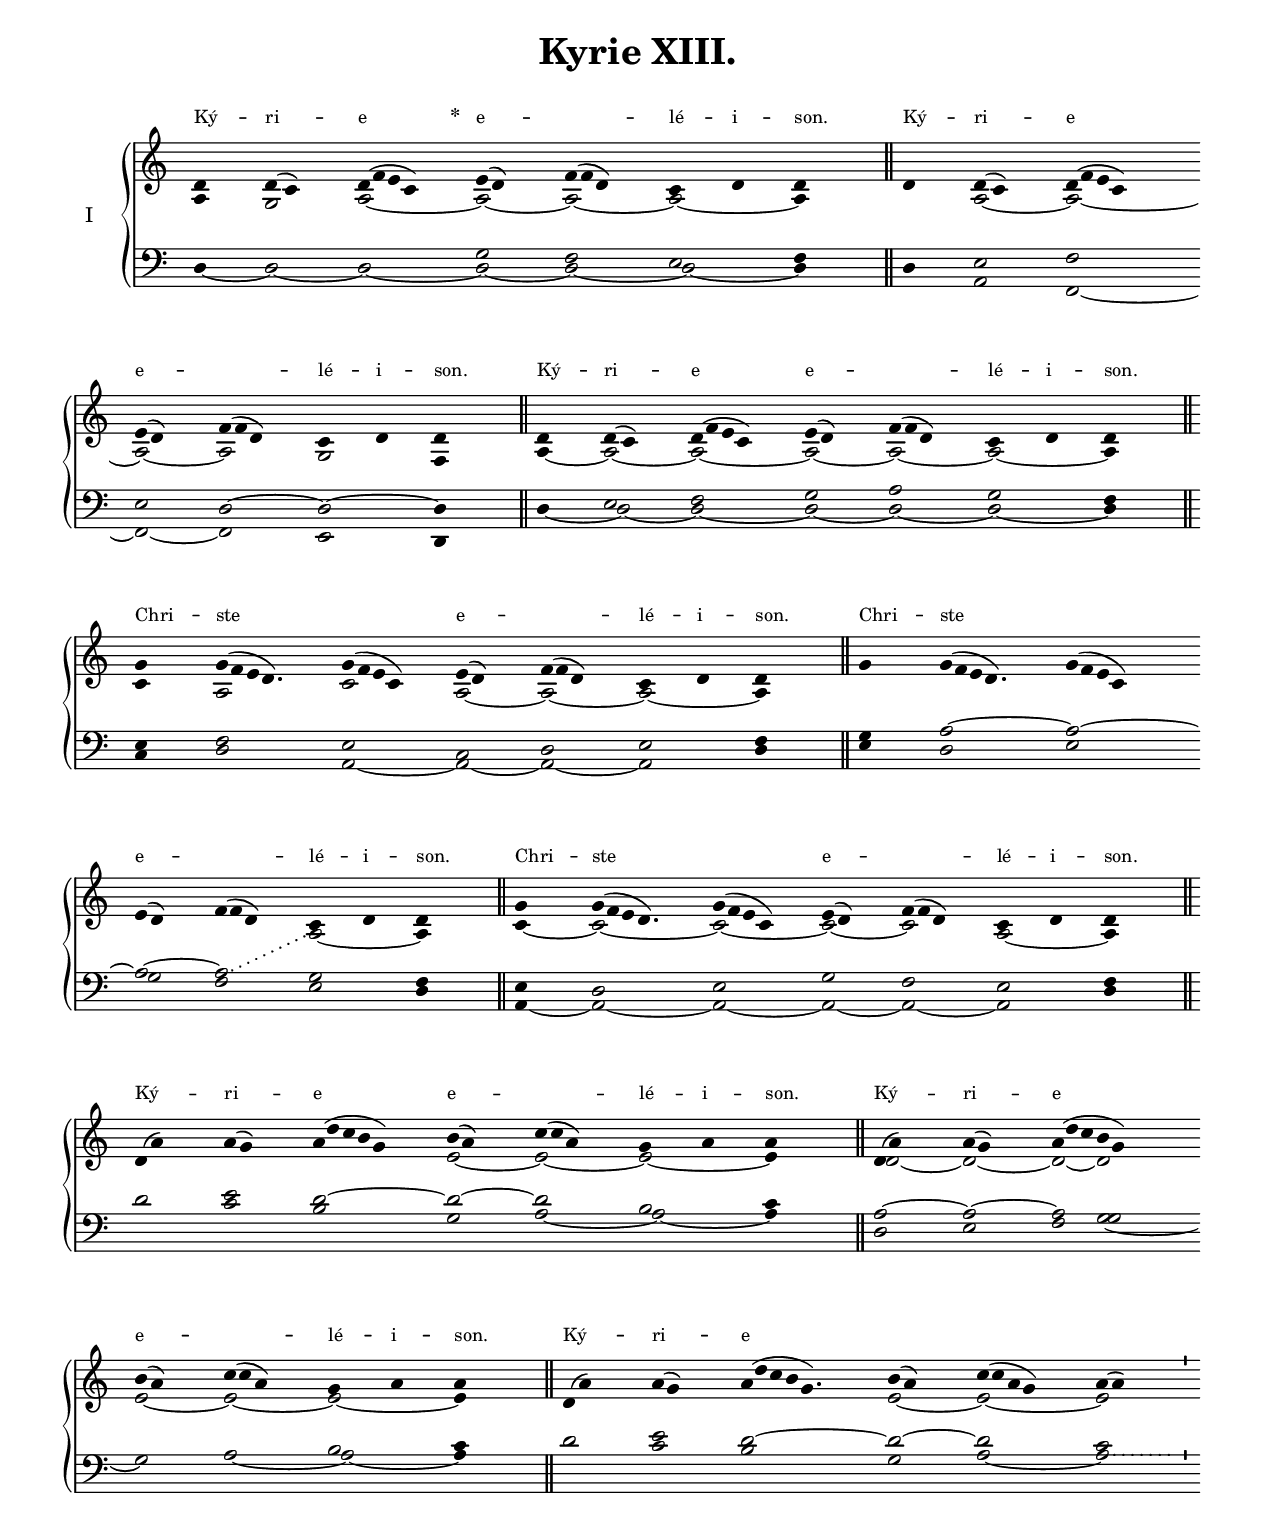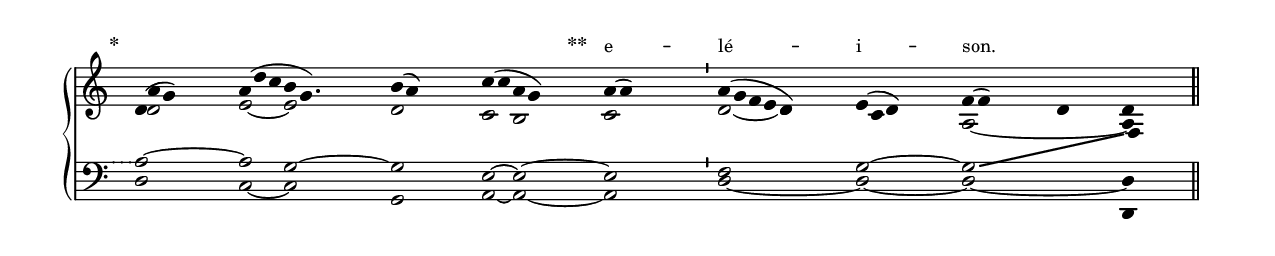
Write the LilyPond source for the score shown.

\version "2.18"
\include "gregorian.ly"
\include "noh2.ily"

%Page reference: page v.73
%(volume.page)

global = {
 \key d \dorian
 \cadenzaOn 
 \override Glissando #'thickness = #2.0
}

\header {
  title = \markup \center-column {"Kyrie XIII." \vspace #1 }
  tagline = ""
  composer = ""
}

\paper {
 #(include-special-characters)
  oddHeaderMarkup = \markup \fill-line {
    \line {}
    \center-column {
      \on-the-fly #first-page     " "
      \on-the-fly #not-first-page ""
    }
    \line { \on-the-fly #print-page-number-check-first \fromproperty #'page:page-number-string }
  }
  evenHeaderMarkup = \markup \fill-line {
    \line { \on-the-fly #print-page-number-check-first \fromproperty #'page:page-number-string }
    \center-column { "" }
    \line {}
  }
}

chantText = \lyricmode {
Ký -- ri -- e 
\set stanza = " * " e -- _ lé -- i -- son. 
Ký -- ri -- e e -- _ lé -- i -- son. 
Ký -- ri -- e e -- _ lé -- i -- son. 
Chri -- ste _ e -- _ lé -- i -- son. 
Chri -- ste _ e -- _ lé -- i -- son. 
Chri -- ste _ e -- _ lé -- i -- son. 
Ký -- ri -- e e -- _ lé -- i -- son. 
Ký -- ri -- e e -- _ lé -- i -- son. 
Ký -- ri -- e _ _ _ 
\set stanza = " * " _ _ _ _ 
\set stanza = " ** "  e -- lé -- i -- son. }

chantMusic = {
\tieDown   d'4 d'4 ( c'4) d'4 ( f'4 e'4 c'4)  e'4 ( d'4) f'4 ( f'4 d'4) c'4 d'4 d'4 \finalis
 d'4 d'4 ( c'4) d'4 ( f'4 e'4 c'4)  \forceBreak
 e'4 ( d'4) f'4 ( f'4 d'4) c'4 d'4 d'4 \finalis
 d'4 d'4 ( c'4) d'4 ( f'4 e'4 c'4)  e'4 ( d'4) f'4 ( f'4 d'4) c'4 d'4 d'4 \finalis
 \forceBreak
 g'4 g'4 ( f'4 e'4 d'4.) g'4 ( f'4 e'4 c'4) e'4 ( d'4) f'4 ( f'4 d'4) c'4 d'4 d'4 \finalis
 g'4 g'4 ( f'4 e'4 d'4.) g'4 ( f'4 e'4 c'4) \forceBreak
 e'4 ( d'4) f'4 ( f'4 d'4) c'4 d'4 d'4 \finalis
 g'4 g'4 ( f'4 e'4 d'4.) g'4 ( f'4 e'4 c'4) e'4 ( d'4) f'4 ( f'4 d'4) c'4 d'4 d'4 \finalis
 \forceBreak
 d'4 ( a'4) a'4 ( g'4) a'4 ( d''4 c''4 b'4 g'4) b'4 ( a'4) c''4 ( c''4 a'4) g'4 a'4 a'4 \finalis
 d'4 ( a'4) a'4 ( g'4) a'4 ( d''4 c''4 b'4 g'4) \forceBreak
 b'4 ( a'4) c''4 ( c''4 a'4) g'4 a'4 a'4 \finalis
 d'4 ( a'4) a'4 ( g'4) a'4 ( d''4 c''4 b'4 g'4.) b'4 ( a'4) c''4 ( c''4 a'4 g'4) a'4 ( a'4) \divisioMinima
 \forceBreak
 d'4 ( a'4 g'4) a'4 ( d''4 c''4 b'4 g'4.) b'4 ( a'4) c''4 ( c''4 a'4 g'4) a'4 ( a'4) \divisioMinima
 a'4 ( g'4 f'4 e'4 d'4) e'4 ( c'4 d'4) f'4 ( f'4) d'4 d'4 \finalis

}

altoMusic = {
a4 g2 a2*4/2 ~ a2 ~ a2*3/2 ~ a2 ~ a4 \finalis
r4 a2 ~ a2*4/2 ~ a2 ~ a2*3/2 g2 f4 \finalis
a4 ~ a2 ~ a2*4/2 ~ a2 ~ a2*3/2 ~ a2 ~ a4 \finalis
c'4 a2*9/4 c'2*4/2 a2 ~ a2*3/2 ~ a2 ~ a4 \finalis
s2*29/4 a2 ~ a4 \finalis
c'4 ~ c'2*9/4 ~ c'2*4/2 ~ c'2 ~ c'2*3/2 a2 ~ a4 \finalis
r2*9/2 e'2 ~ e'2*3/2 ~ e'2 ~ e'4 \finalis
d'2 ~ d'2 ~ d'2*3/2 ~ d'2 e'2 ~ e'2*3/2 ~ e'2 ~ e'4 \finalis
r2*19/4 e'2 ~ e'2*4/2 ~ e'2 \divisioMinima
d'2*3/2 e'2*3/2 ~ e'2*5/4 d'2 c'2 b2 c'2 \divisioMinima
d'2*4/2 ~ d'4 r2*3/2 a2*3/2 ~ a4 \finalis
}

tenorMusic = {
r2*7/2 g2 f2*3/2 e2 f4 \finalis
r4 e2 f2*4/2 e2 d2*3/2 ~ d2 ~ d4 \finalis
r4 e2 f2*4/2 g2 a2*3/2 g2 f4 \finalis
e4 f2*9/4 e2*4/2 c2 d2*3/2 e2 f4 \finalis
g4 a2*9/4 ~ a2*4/2 ~ a2 ~ a2*3/2 g2 f4 \finalis
e4 d2*9/4 e2*4/2 g2 f2*3/2 e2 f4 \finalis
d'2 e'2 d'2*5/2 ~ d'2 ~ d'2*3/2 b2 c'4 \finalis
a2 ~ a2 ~ a2*3/2 \shiftRight g2 r2*5/2 b2 c'4 \finalis
d'2 e'2 d'2*11/4 ~ d'2 ~ d'2*4/2 c'2 \divisioMinima
a2*3/2 ~ a2*3/2 g2*5/4 ~ g2 e2 ~ e2 ~ e2 \divisioMinima
f2*5/2 g2*3/2 ~ g2*3/2 -\tweak Glissando.Y-offset #-0.8 \glissando \change Staff = "up" f4 \finalis
}

bassMusic = {
d4 ~ d2 ~ d2*4/2 ~ d2 ~ d2*3/2 ~ d2 ~ d4 \finalis
d4 a,2 f,2*4/2 ~ f,2 ~ f,2*3/2 e,2 d,4 \finalis
d4 ~ d2 ~ d2*4/2 ~ d2 ~ d2*3/2 ~ d2 ~ d4 \finalis
c4 d2*9/4 a,2*4/2 ~ a,2 ~ a,2*3/2 ~ a,2 d4 \finalis
e4 d2*9/4 e2*4/2 g2 f2*3/2 e2 d4 \finalis
a,4 ~ a,2*9/4 ~ a,2*4/2 ~ a,2 ~ a,2*3/2 ~ a,2 d4 \finalis
r2 c'2 b2*5/2 g2 a2*3/2 ~ a2 ~ a4 \finalis
d2 e2 f2*3/2 g2 ~ g2 a2*3/2 ~ a2 ~ a4 \finalis
r2 c'2 b2*11/4 g2 a2*4/2 ~ a2 \divisioMinima
d2*3/2 c2*3/2 ~ c2*5/4 g,2 a,2 ~ a,2 ~ a,2 \divisioMinima
d2*5/2 ~ d2*3/2 ~ d2*3/2 ~ <d d,>4 \finalis
}

voiceLines = {
\voiceLineStyle


s2*74/2
\allowVoiceLineBreak
\voiceLine "down" "up" a2*3/2 a2*1/2


s2*69/2
\allowVoiceLineBreak
\voiceLine "down" "down" a2*2/2 a2*1/2


}

\score{
  <<
    \new Lyrics
    \new GrandStaff <<
      \set GrandStaff.autoBeaming = ##f
      \set GrandStaff.instrumentName = \markup \center-column {
        "I"
      }
      \new Staff = up <<
        \new Voice = "chant" {
          \voiceOne \global \chantMusic
        }
        \new Voice {
          \voiceTwo \global \altoMusic
        }
      >>

      \new Staff = down <<
        \clef bass
        \new Voice {
          \voiceOne \global \tenorMusic
        }
        \new Voice {
          \voiceTwo \global \bassMusic
        }
	\new Voice {
        \voiceThree \global \voiceLines
        }
      >>
    >>
    \context Lyrics {
      \lyricsto chant {
      \chantText
    }
    }
  >>
  \layout{
  }
  
}
